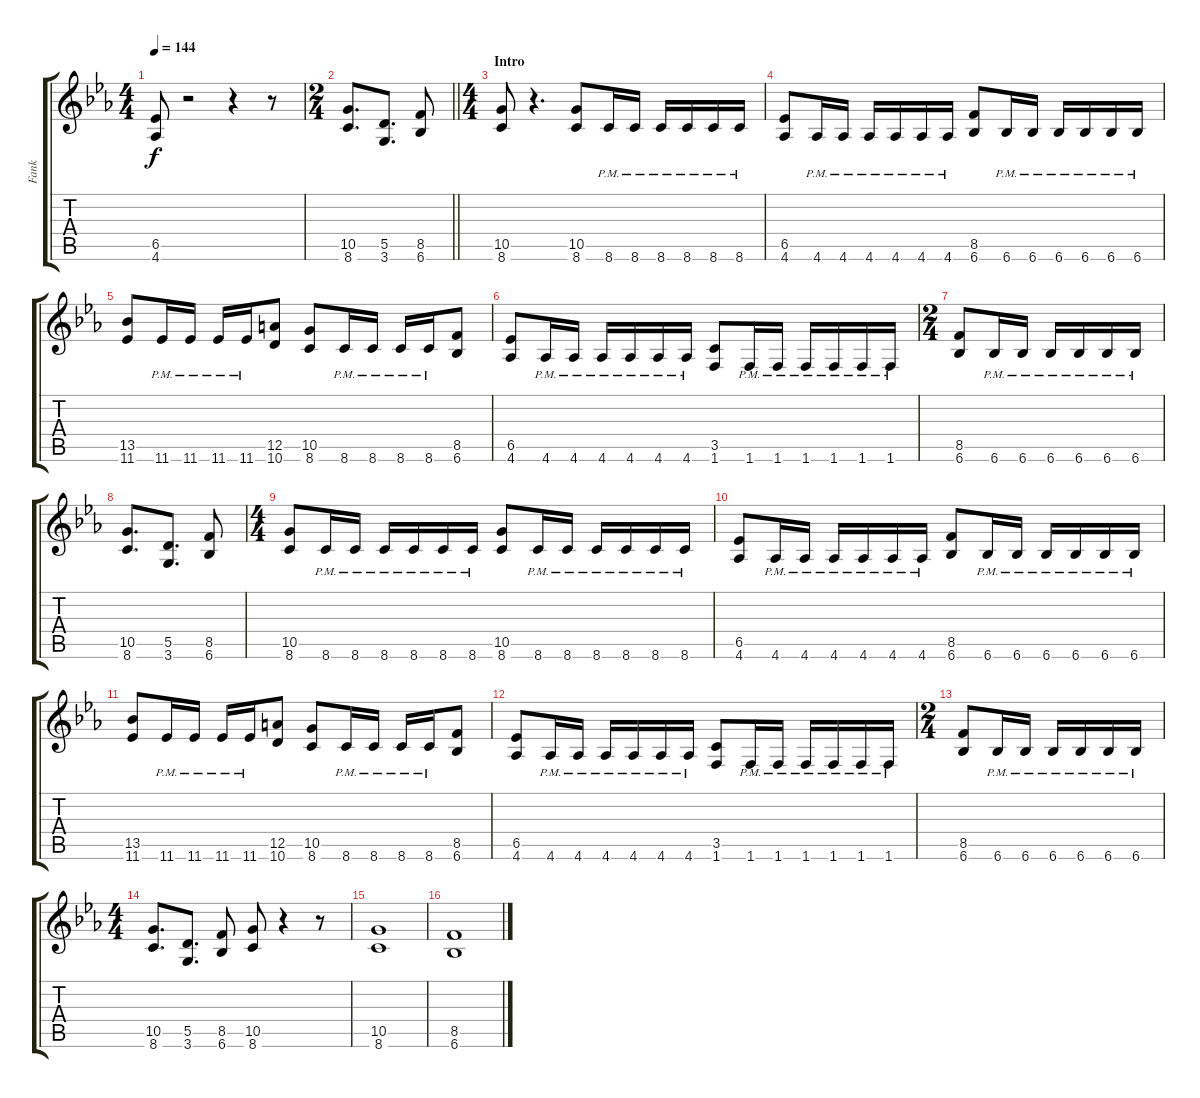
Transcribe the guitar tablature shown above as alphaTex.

\track ("Fank" "Fank") {instrument distortionguitar}
\staff {score tabs}
\tuning (E4 B3 G3 D3 A2 E2) {hide}
\ts (4 4)
\tempo 144
\clef g2
\ks eb
(6.5 4.6).8{dy f} r.2 r.4 r.8 |
\ts (2 4)
\barLineRight lightlight
(10.5 8.6).8{d} (5.5 3.6).8{d} (8.5 6.6).8 |
\ts (4 4)
\section ("" "Intro")
(10.5 8.6).8 r.4{d} (10.5 8.6).8 8.6{pm}.16 8.6{pm}.16 8.6{pm}.16 8.6{pm}.16 8.6{pm}.16 8.6{pm}.16 |
(6.5 4.6).8 4.6{pm}.16 4.6{pm}.16 4.6{pm}.16 4.6{pm}.16 4.6{pm}.16 4.6{pm}.16 (8.5 6.6).8 6.6{pm}.16 6.6{pm}.16 6.6{pm}.16 6.6{pm}.16 6.6{pm}.16 6.6{pm}.16 |
(13.5 11.6).8 11.6{pm}.16 11.6{pm}.16 11.6{pm}.16 11.6{pm}.16 (12.5 10.6).8 (10.5 8.6).8 8.6{pm}.16 8.6{pm}.16 8.6{pm}.16 8.6{pm}.16 (8.5 6.6).8 |
(6.5 4.6).8 4.6{pm}.16 4.6{pm}.16 4.6{pm}.16 4.6{pm}.16 4.6{pm}.16 4.6{pm}.16 (3.5 1.6).8 1.6{pm}.16 1.6{pm}.16 1.6{pm}.16 1.6{pm}.16 1.6{pm}.16 1.6{pm}.16 |
\ts (2 4)
(8.5 6.6).8 6.6{pm}.16 6.6{pm}.16 6.6{pm}.16 6.6{pm}.16 6.6{pm}.16 6.6{pm}.16 |
(10.5 8.6).8{d} (5.5 3.6).8{d} (8.5 6.6).8 |
\ts (4 4)
(10.5 8.6).8 8.6{pm}.16 8.6{pm}.16 8.6{pm}.16 8.6{pm}.16 8.6{pm}.16 8.6{pm}.16 (10.5 8.6).8 8.6{pm}.16 8.6{pm}.16 8.6{pm}.16 8.6{pm}.16 8.6{pm}.16 8.6{pm}.16 |
(6.5 4.6).8 4.6{pm}.16 4.6{pm}.16 4.6{pm}.16 4.6{pm}.16 4.6{pm}.16 4.6{pm}.16 (8.5 6.6).8 6.6{pm}.16 6.6{pm}.16 6.6{pm}.16 6.6{pm}.16 6.6{pm}.16 6.6{pm}.16 |
(13.5 11.6).8 11.6{pm}.16 11.6{pm}.16 11.6{pm}.16 11.6{pm}.16 (12.5 10.6).8 (10.5 8.6).8 8.6{pm}.16 8.6{pm}.16 8.6{pm}.16 8.6{pm}.16 (8.5 6.6).8 |
(6.5 4.6).8 4.6{pm}.16 4.6{pm}.16 4.6{pm}.16 4.6{pm}.16 4.6{pm}.16 4.6{pm}.16 (3.5 1.6).8 1.6{pm}.16 1.6{pm}.16 1.6{pm}.16 1.6{pm}.16 1.6{pm}.16 1.6{pm}.16 |
\ts (2 4)
(8.5 6.6).8 6.6{pm}.16 6.6{pm}.16 6.6{pm}.16 6.6{pm}.16 6.6{pm}.16 6.6{pm}.16 |
\ts (4 4)
(10.5 8.6).8{d} (5.5 3.6).8{d} (8.5 6.6).8 (10.5 8.6).8 r.4 r.8 |
(10.5 8.6).1{volume 10} |
(8.5 6.6).1
